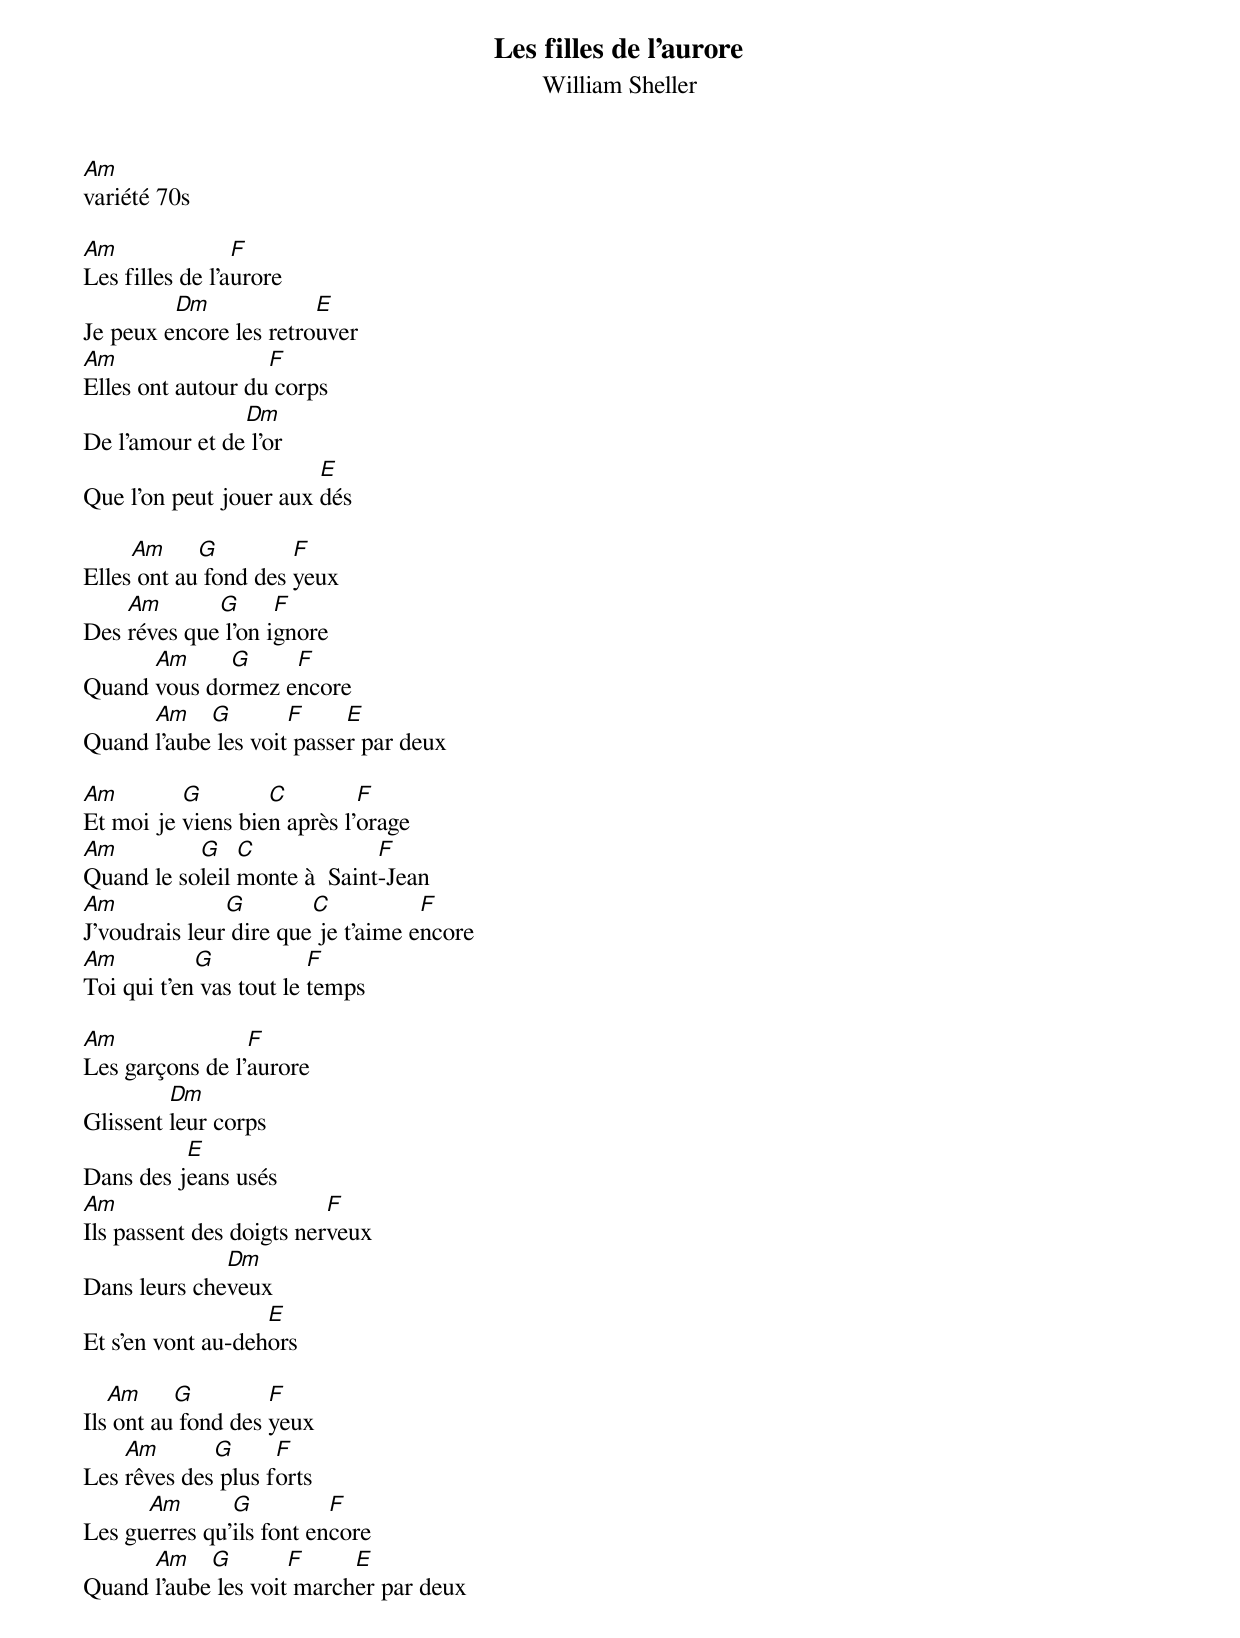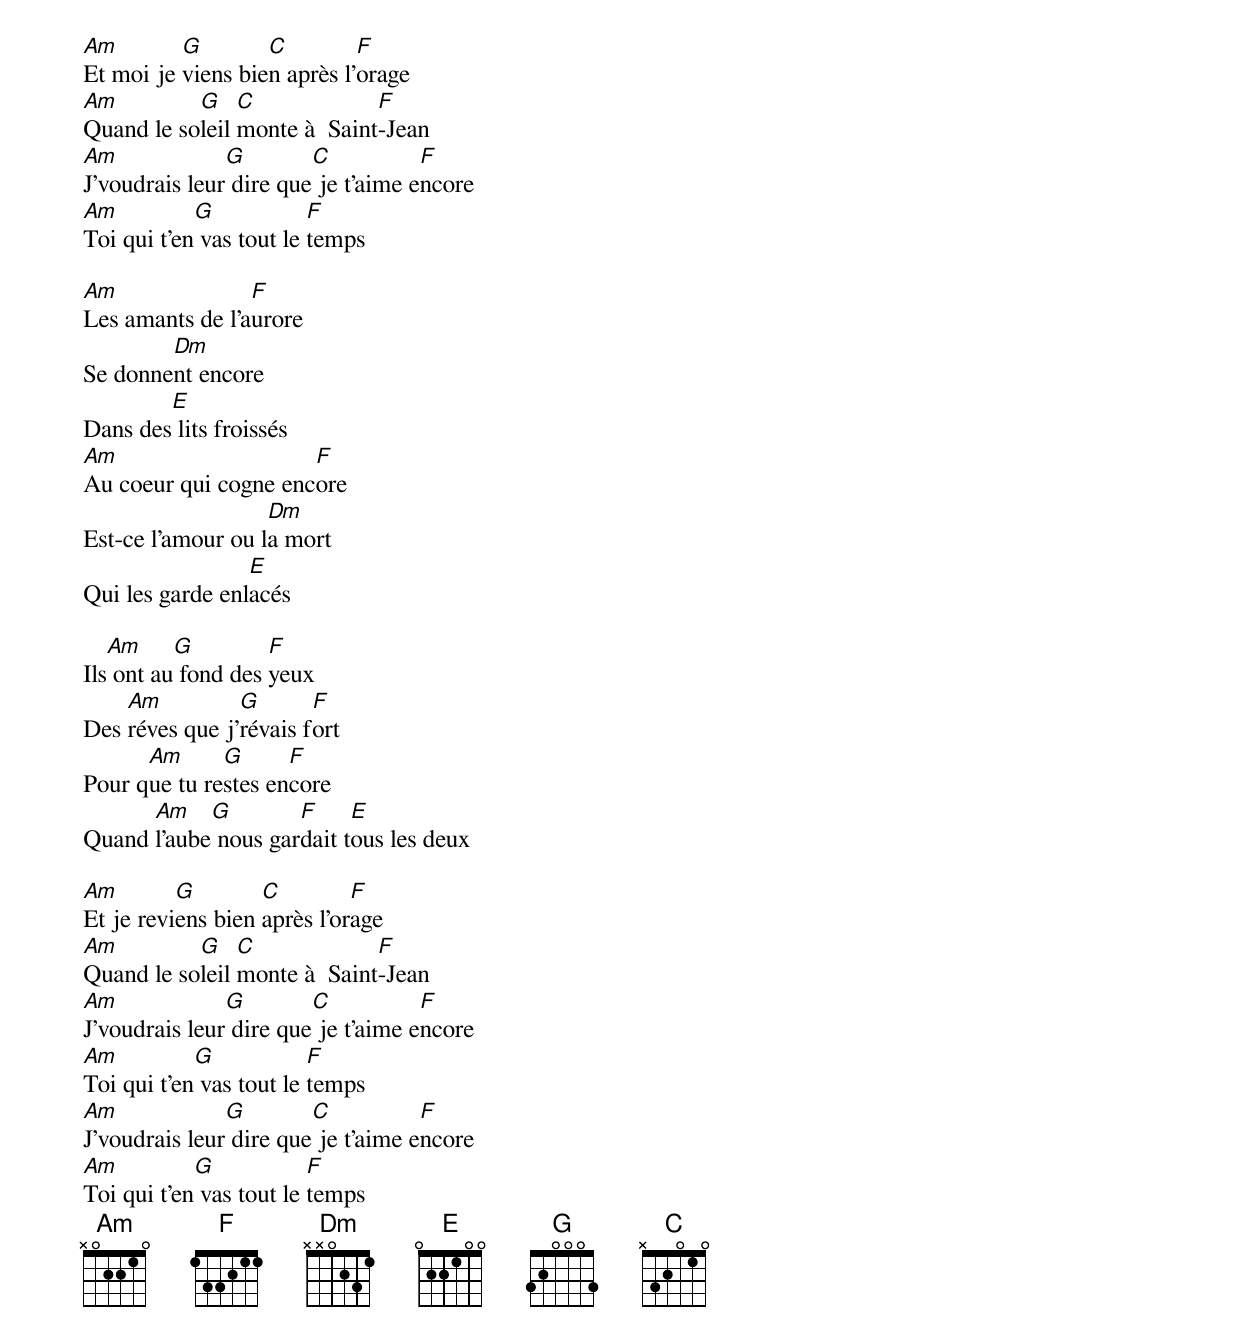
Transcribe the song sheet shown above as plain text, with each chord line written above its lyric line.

Les filles de l'aurore
William Sheller
Am
variété 70s

Am               F
Les filles de l'aurore
         Dm             E
Je peux encore les retrouver
Am                 F
Elles ont autour du corps
                Dm
De l'amour et de l'or
                        E
Que l'on peut jouer aux dés

     Am     G         F
Elles ont au fond des yeux
    Am       G      F
Des réves que l'on ignore
      Am     G     F
Quand vous dormez encore
      Am    G        F     E
Quand l'aube les voit passer par deux

Am        G        C         F
Et moi je viens bien après l'orage
Am         G    C             F
Quand le soleil monte à  Saint-Jean
Am             G        C           F
J'voudrais leur dire que je t'aime encore
Am          G            F
Toi qui t'en vas tout le temps

Am               F
Les garçons de l'aurore
         Dm
Glissent leur corps
          E
Dans des jeans usés
Am                        F
Ils passent des doigts nerveux
              Dm
Dans leurs cheveux
                   E
Et s'en vont au-dehors

   Am     G         F
Ils ont au fond des yeux
    Am       G      F
Les rêves des plus forts
      Am       G          F
Les guerres qu'ils font encore
      Am    G        F     E
Quand l'aube les voit marcher par deux

Am        G        C         F
Et moi je viens bien après l'orage
Am         G    C             F
Quand le soleil monte à  Saint-Jean
Am             G        C           F
J'voudrais leur dire que je t'aime encore
Am          G            F
Toi qui t'en vas tout le temps

Am               F
Les amants de l'aurore
        Dm
Se donnent encore
        E
Dans des lits froissés
Am                    F
Au coeur qui cogne encore
                   Dm
Est-ce l'amour ou la mort
                 E
Qui les garde enlacés

   Am     G         F
Ils ont au fond des yeux
    Am          G       F
Des réves que j'révais fort
      Am      G      F
Pour que tu restes encore
      Am    G        F     E
Quand l'aube nous gardait tous les deux

Am        G        C         F
Et je reviens bien après l'orage
Am         G    C             F
Quand le soleil monte à  Saint-Jean
Am             G        C           F
J'voudrais leur dire que je t'aime encore
Am          G            F
Toi qui t'en vas tout le temps
Am             G        C           F
J'voudrais leur dire que je t'aime encore
Am          G            F
Toi qui t'en vas tout le temps
